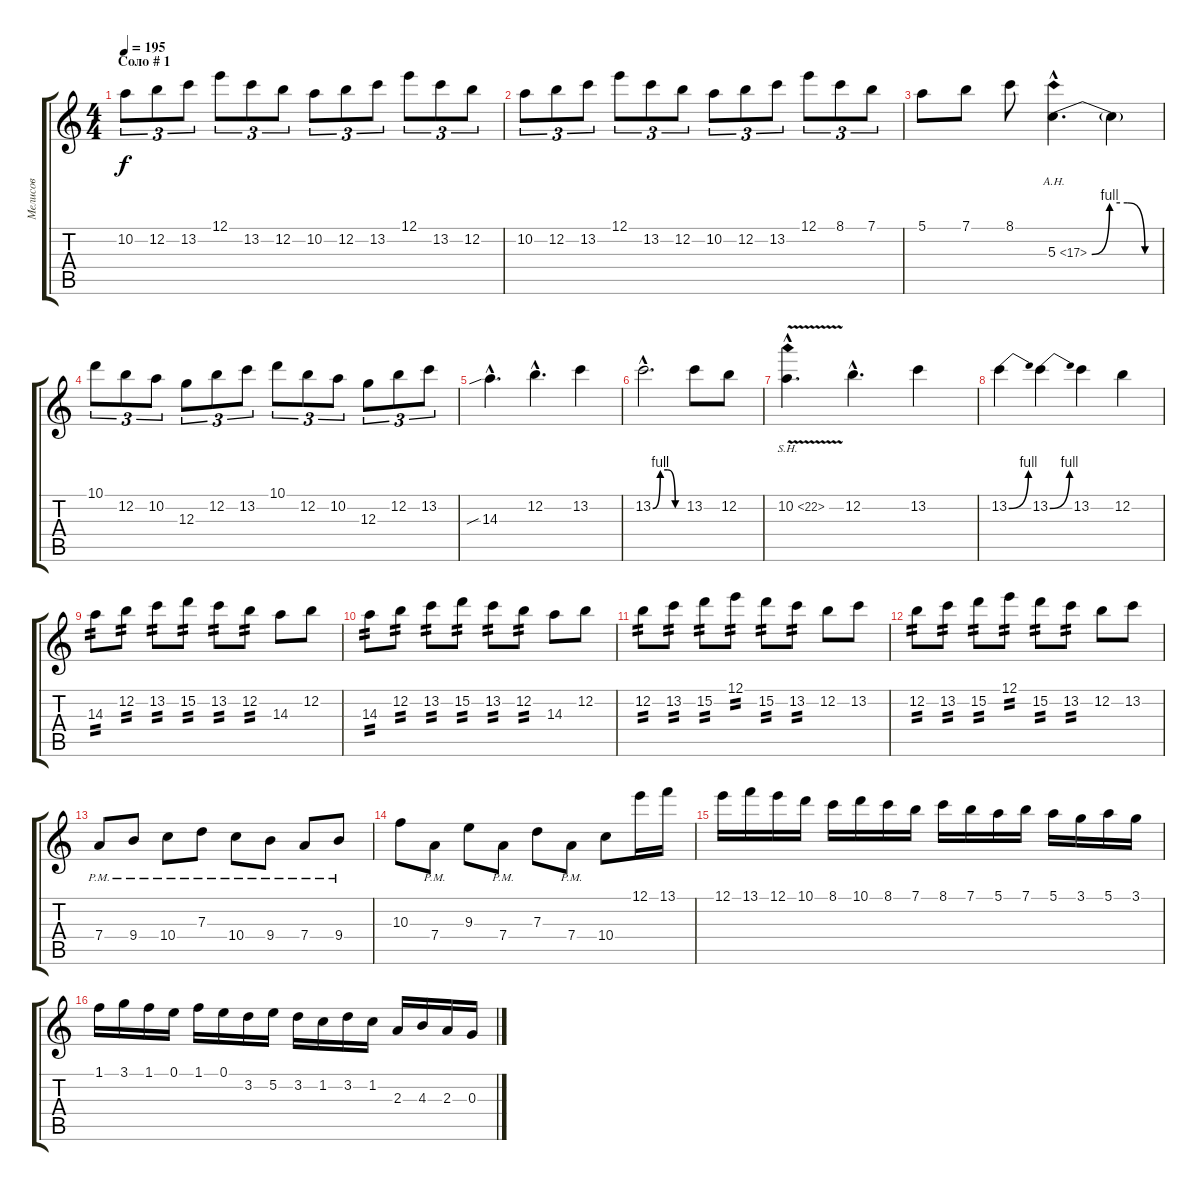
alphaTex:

\track ("Мелисов" "Мелисов") {instrument distortionguitar}
\staff {score tabs}
\tuning (E4 B3 G3 D3 A2 E2) {hide}
\ts (4 4)
\section ("" "Соло # 1")
\tempo 195
\clef g2
\ks c
10.2.8{tu (3 2) dy f} 12.2.8{tu (3 2)} 13.2.8{tu (3 2)} 12.1.8{tu (3 2)} 13.2.8{tu (3 2)} 12.2.8{tu (3 2)} 10.2.8{tu (3 2)} 12.2.8{tu (3 2)} 13.2.8{tu (3 2)} 12.1.8{tu (3 2)} 13.2.8{tu (3 2)} 12.2.8{tu (3 2)} |
10.2.8{tu (3 2)} 12.2.8{tu (3 2)} 13.2.8{tu (3 2)} 12.1.8{tu (3 2)} 13.2.8{tu (3 2)} 12.2.8{tu (3 2)} 10.2.8{tu (3 2)} 12.2.8{tu (3 2)} 13.2.8{tu (3 2)} 12.1.8{tu (3 2)} 8.1.8{tu (3 2)} 7.1.8{tu (3 2)} |
5.1.8 7.1.8 8.1.8 5.3{be (custom 0 0 15 4 30 4 45 0 60 0) ah 12 hac}.4{d} 5.3{t}.4 |
10.1.8{tu (3 2)} 12.2.8{tu (3 2)} 10.2.8{tu (3 2)} 12.3.8{tu (3 2)} 12.2.8{tu (3 2)} 13.2.8{tu (3 2)} 10.1.8{tu (3 2)} 12.2.8{tu (3 2)} 10.2.8{tu (3 2)} 12.3.8{tu (3 2)} 12.2.8{tu (3 2)} 13.2.8{tu (3 2)} |
14.3{sib hac}.4{d} 12.2{hac}.4{d} 13.2.4 |
13.2{be (custom 0 0 15 4 30 4 45 0 60 0) hac}.2{d} 13.2.8 12.2.8 |
10.2{sh 12 v hac}.4{d} 12.2{hac}.4{d} 13.2.4 |
13.2{be (bend 0 0 60 4)}.4 13.2{be (bend 0 0 60 4)}.4 13.2.4 12.2.4 |
14.3.8{tp 2} 12.2.8{tp 2} 13.2.8{tp 2} 15.2.8{tp 2} 13.2.8{tp 2} 12.2.8{tp 2} 14.3.8 12.2.8 |
14.3.8{tp 2} 12.2.8{tp 2} 13.2.8{tp 2} 15.2.8{tp 2} 13.2.8{tp 2} 12.2.8{tp 2} 14.3.8 12.2.8 |
12.2.8{tp 2} 13.2.8{tp 2} 15.2.8{tp 2} 12.1.8{tp 2} 15.2.8{tp 2} 13.2.8{tp 2} 12.2.8 13.2.8 |
12.2.8{tp 2} 13.2.8{tp 2} 15.2.8{tp 2} 12.1.8{tp 2} 15.2.8{tp 2} 13.2.8{tp 2} 12.2.8 13.2.8 |
7.4{pm}.8 9.4{pm}.8 10.4{pm}.8 7.3{pm}.8 10.4{pm}.8 9.4{pm}.8 7.4{pm}.8 9.4{pm}.8 |
10.3.8 7.4{pm}.8 9.3.8 7.4{pm}.8 7.3.8 7.4{pm}.8 10.4.8 12.1.16 13.1.16 |
12.1.16 13.1.16 12.1.16 10.1.16 8.1.16 10.1.16 8.1.16 7.1.16 8.1.16 7.1.16 5.1.16 7.1.16 5.1.16 3.1.16 5.1.16 3.1.16 |
1.1.16 3.1.16 1.1.16 0.1.16 1.1.16 0.1.16 3.2.16 5.2.16 3.2.16 1.2.16 3.2.16 1.2.16 2.3.16 4.3.16 2.3.16 0.3.16
